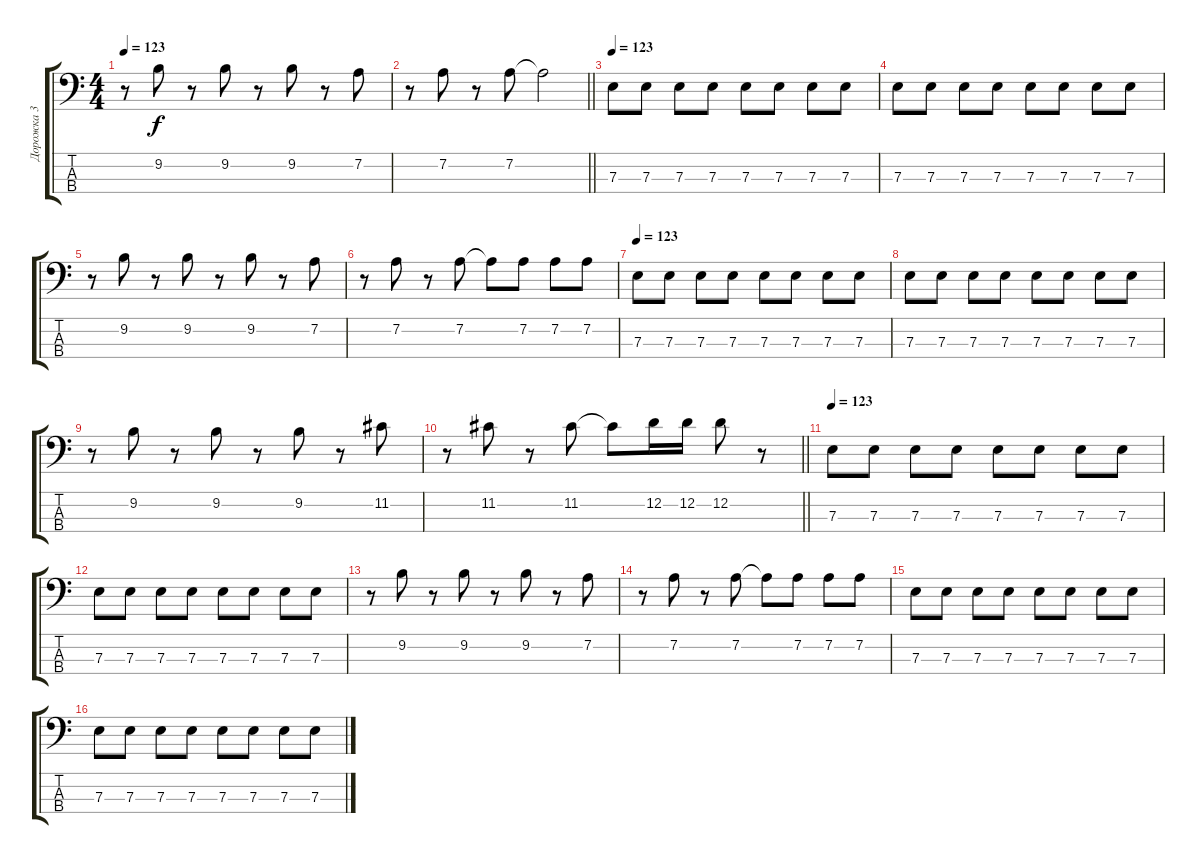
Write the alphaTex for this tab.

\track ("Дорожка 3" "Дорожка 3") {instrument electricbassfinger}
\staff {score tabs}
\tuning (G2 D2 A1 E1) {hide}
\ts (4 4)
\tempo 123
\clef f4
\ks c
r.8{dy f} 9.2.8 r.8 9.2.8 r.8 9.2.8 r.8 7.2.8 |
\barLineRight lightlight
r.8 7.2.8 r.8 7.2.8 7.2{t}.2 |
\tempo 123
7.3.8 7.3.8 7.3.8 7.3.8 7.3.8 7.3.8 7.3.8 7.3.8 |
7.3.8 7.3.8 7.3.8 7.3.8 7.3.8 7.3.8 7.3.8 7.3.8 |
r.8 9.2.8 r.8 9.2.8 r.8 9.2.8 r.8 7.2.8 |
r.8 7.2.8 r.8 7.2.8 7.2{t}.8 7.2.8 7.2.8 7.2.8 |
\tempo 123
7.3.8 7.3.8 7.3.8 7.3.8 7.3.8 7.3.8 7.3.8 7.3.8 |
7.3.8 7.3.8 7.3.8 7.3.8 7.3.8 7.3.8 7.3.8 7.3.8 |
r.8 9.2.8 r.8 9.2.8 r.8 9.2.8 r.8 11.2.8 |
\barLineRight lightlight
r.8 11.2.8 r.8 11.2.8 11.2{t}.8 12.2.16 12.2.16 12.2.8 r.8 |
\tempo 123
7.3.8 7.3.8 7.3.8 7.3.8 7.3.8 7.3.8 7.3.8 7.3.8 |
7.3.8 7.3.8 7.3.8 7.3.8 7.3.8 7.3.8 7.3.8 7.3.8 |
r.8 9.2.8 r.8 9.2.8 r.8 9.2.8 r.8 7.2.8 |
r.8 7.2.8 r.8 7.2.8 7.2{t}.8 7.2.8 7.2.8 7.2.8 |
7.3.8 7.3.8 7.3.8 7.3.8 7.3.8 7.3.8 7.3.8 7.3.8 |
7.3.8 7.3.8 7.3.8 7.3.8 7.3.8 7.3.8 7.3.8 7.3.8
